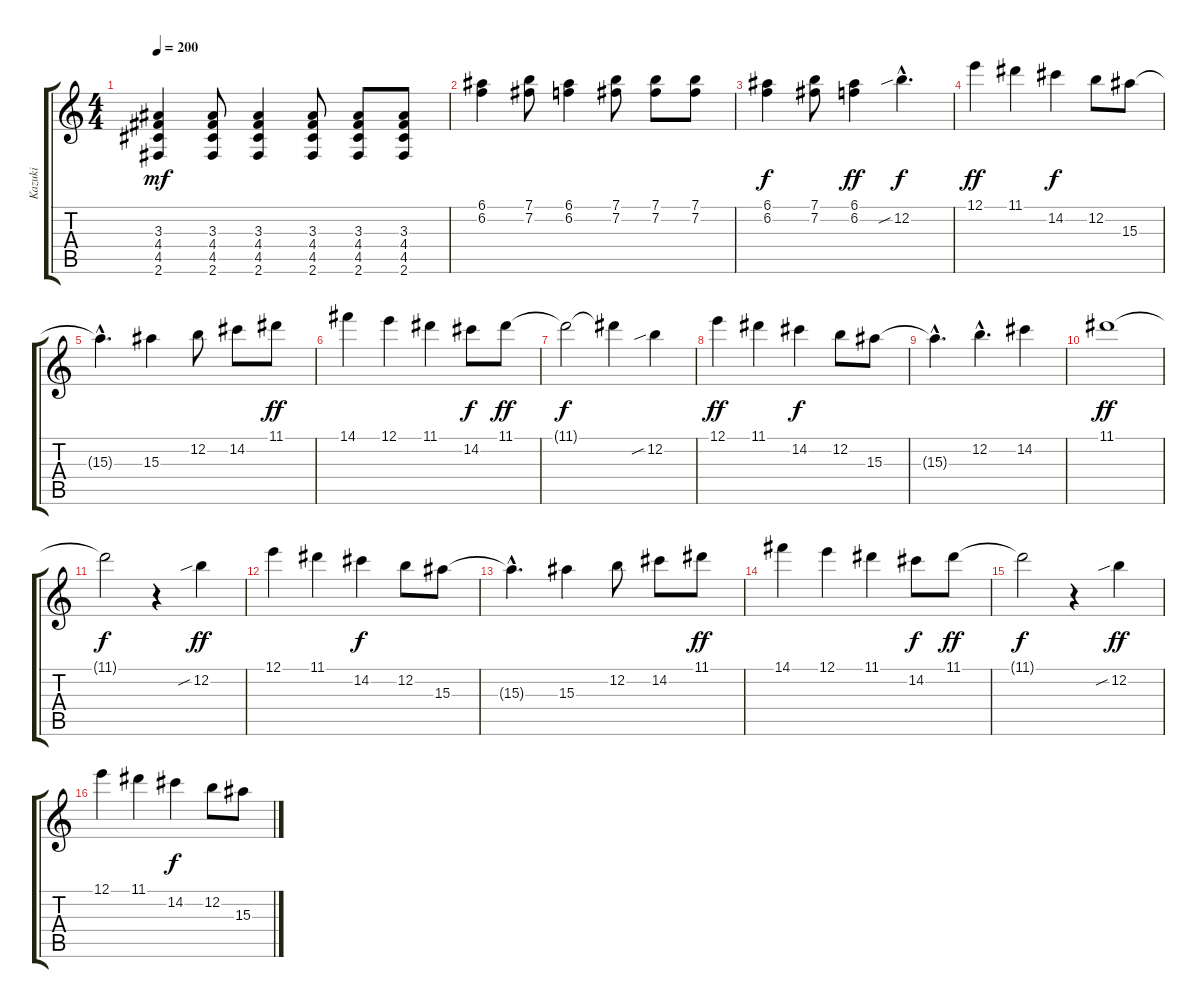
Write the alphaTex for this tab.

\track ("Kazuki" "Kazuki") {instrument distortionguitar}
\staff {score tabs}
\tuning (E4 B3 G3 D3 A2 E2) {hide}
\ts (4 4)
\tempo 200
\clef g2
\ks c
(3.3 4.4 4.5 2.6).4{dy mf} (3.3 4.4 4.5 2.6).8 (3.3 4.4 4.5 2.6).4 (3.3 4.4 4.5 2.6).8 (3.3 4.4 4.5 2.6).8 (3.3 4.4 4.5 2.6).8 |
(6.1 6.2).4 (7.1 7.2).8 (6.1 6.2).4 (7.1 7.2).8 (7.1 7.2).8 (7.1 7.2).8 |
(6.1 6.2).4{dy f} (7.1 7.2).8 (6.1 6.2).4{dy ff} 12.2{sib hac}.4{d dy f} |
12.1.4{dy ff} 11.1.4 14.2.4{dy f} 12.2.8 15.3.8 |
15.3{hac t}.4{d} 15.3.4 12.2.8 14.2.8 11.1.8{dy ff} |
14.1.4 12.1.4 11.1.4 14.2.8{dy f} 11.1.8{dy ff} |
11.1{t}.2{dy f} 11.1{t}.4 12.2{sib}.4 |
12.1.4{dy ff} 11.1.4 14.2.4{dy f} 12.2.8 15.3.8 |
15.3{hac t}.4{d} 12.2{hac}.4{d} 14.2.4 |
11.1.1{dy ff} |
11.1{t}.2{dy f} r.4 12.2{sib}.4{dy ff} |
12.1.4 11.1.4 14.2.4{dy f} 12.2.8 15.3.8 |
15.3{hac t}.4{d} 15.3.4 12.2.8 14.2.8 11.1.8{dy ff} |
14.1.4 12.1.4 11.1.4 14.2.8{dy f} 11.1.8{dy ff} |
11.1{t}.2{dy f} r.4 12.2{sib}.4{dy ff} |
12.1.4 11.1.4 14.2.4{dy f} 12.2.8 15.3.8
